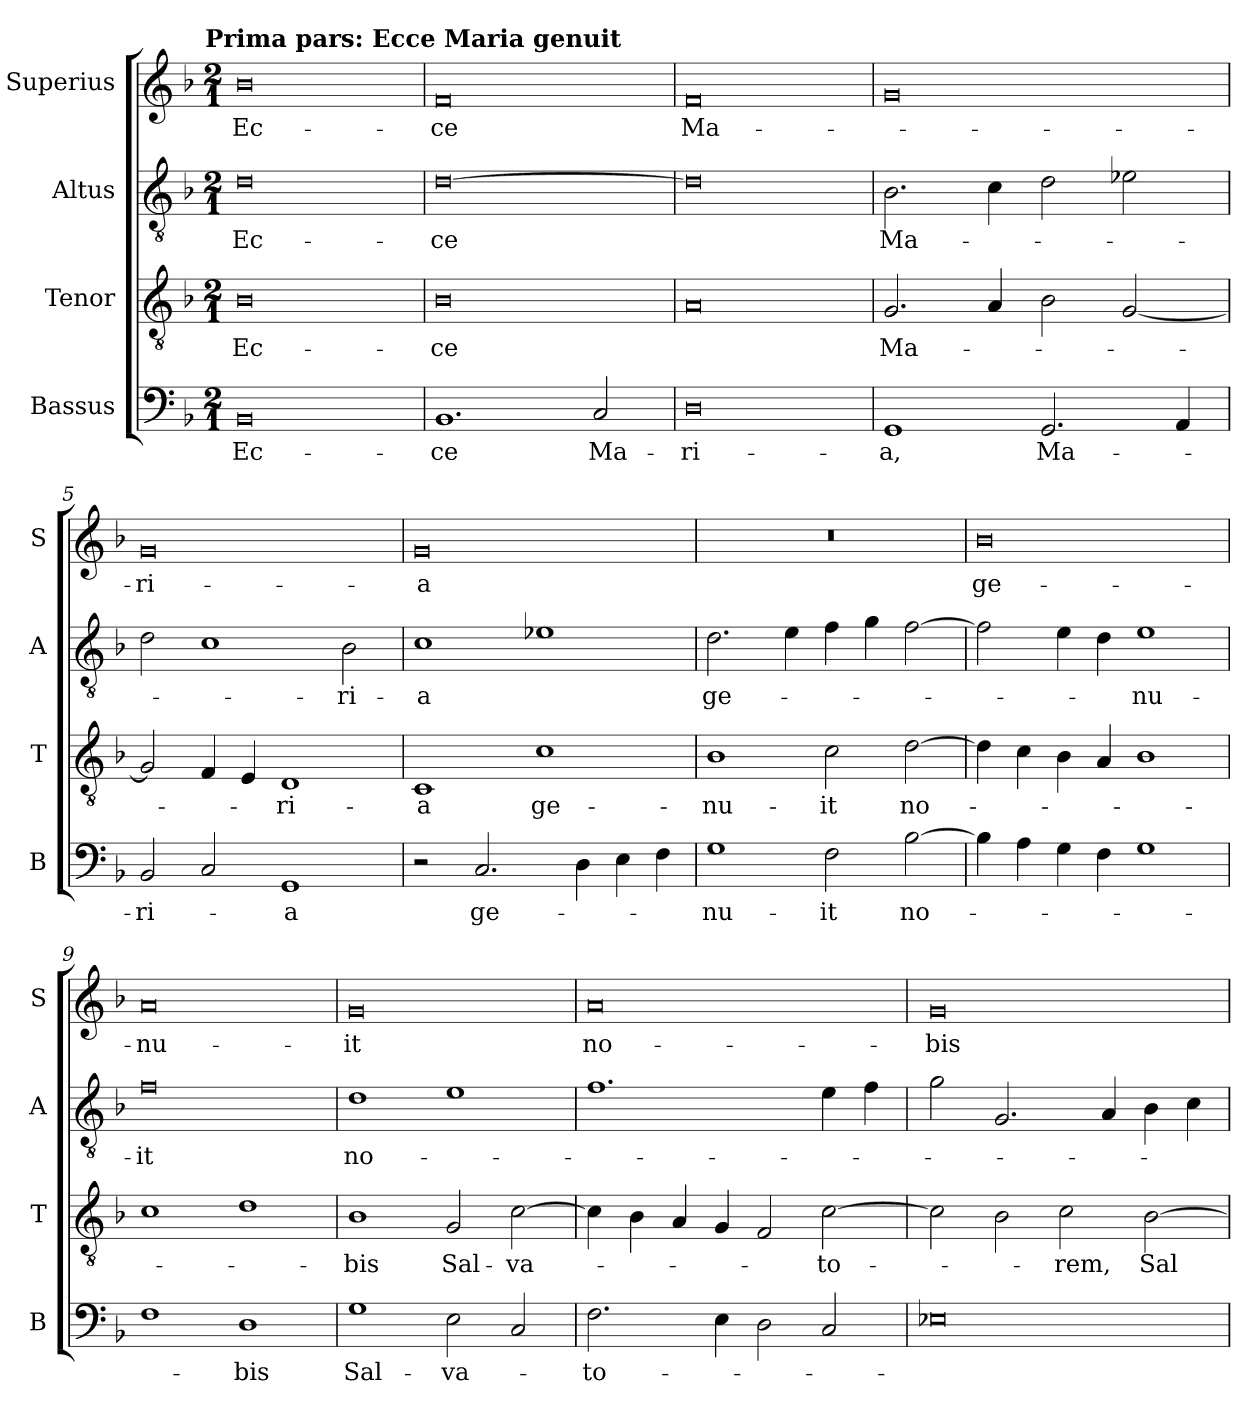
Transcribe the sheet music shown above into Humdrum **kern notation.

**kern	**text	**kern	**text	**kern	**text	**kern	**text
*part4	*part4	*part3	*part3	*part2	*part2	*part1	*part1
*staff4	*staff4	*staff3	*staff3	*staff2	*staff2	*staff1	*staff1
*I"Bassus	*	*I"Tenor	*	*I"Altus	*	*I"Superius	*
*I'B	*	*I'T	*	*I'A	*	*I'S	*
*clefF4	*	*clefGv2	*	*clefGv2	*	*clefG2	*
*k[b-]	*	*k[b-]	*	*k[b-]	*	*k[b-]	*
*F:	*	*F:	*	*F:	*	*F:	*
!!LO:TX:omd:t=Prima pars&colon; Ecce Maria genuit
*M2/1	*	*M2/1	*	*M2/1	*	*M2/1	*
=1	=1	=1	=1	=1	=1	=1	=1
0BB-	Ec-	0B-	Ec-	0d	Ec-	0b-	Ec-
=2	=2	=2	=2	=2	=2	=2	=2
1.BB-	-ce	0B-	-ce	[0d	-ce	0f	-ce
2C	Ma-	.	.	.	.	.	.
=3	=3	=3	=3	=3	=3	=3	=3
0D	-ri-	0A	.	0d]	.	0f	Ma-
=4	=4	=4	=4	=4	=4	=4	=4
1GG	-a,	2.G	Ma-	2.B-	Ma-	0g	.
.	.	4A	.	4c	.	.	.
2.GG	Ma-	2B-	.	2d	.	.	.
.	.	[2G	.	2e-X	.	.	.
4AA	.	.	.	.	.	.	.
=5	=5	=5	=5	=5	=5	=5	=5
2BB-	-ri-	2G]	.	2d	.	0g	-ri-
2C	.	4F	.	1c	.	.	.
.	.	4E	.	.	.	.	.
1GG	-a	1D	-ri-	.	.	.	.
.	.	.	.	2B-	-ri-	.	.
=6	=6	=6	=6	=6	=6	=6	=6
2r	.	1C	-a	1c	-a	0g	-a
2.C	ge-	.	.	.	.	.	.
.	.	1c	ge-	1e-X	.	.	.
4D	.	.	.	.	.	.	.
4E	.	.	.	.	.	.	.
4F	.	.	.	.	.	.	.
=7	=7	=7	=7	=7	=7	=7	=7
1G	-nu-	1B-	-nu-	2.d	ge-	0r	.
.	.	.	.	4e	.	.	.
2F	-it	2c	-it	4f	.	.	.
.	.	.	.	4g	.	.	.
[2B-	no-	[2d	no-	[2f	.	.	.
=8	=8	=8	=8	=8	=8	=8	=8
4B-]	.	4d]	.	2f]	.	0b-	ge-
4A	.	4c	.	.	.	.	.
4G	.	4B-	.	4e	.	.	.
4F	.	4A	.	4d	.	.	.
1G	.	1B-	.	1e	-nu-	.	.
=9	=9	=9	=9	=9	=9	=9	=9
1F	.	1c	.	0f	-it	0a	-nu-
1D	-bis	1d	.	.	.	.	.
=10	=10	=10	=10	=10	=10	=10	=10
1G	Sal-	1B-	-bis	1d	no-	0g	-it
2E	-va-	2G	Sal-	1e	.	.	.
2C	.	[2c	-va-	.	.	.	.
=11	=11	=11	=11	=11	=11	=11	=11
2.F	-to-	4c]	.	1.f	.	0a	no-
.	.	4B-	.	.	.	.	.
.	.	4A	.	.	.	.	.
4E	.	4G	.	.	.	.	.
2D	.	2F	.	.	.	.	.
2C	.	[2c	-to-	4e	.	.	.
.	.	.	.	4f	.	.	.
=12	=12	=12	=12	=12	=12	=12	=12
0E-X	.	2c]	.	2g	.	0g	-bis
.	.	2B-	.	2.G	.	.	.
.	.	2c	-rem,	.	.	.	.
.	.	.	.	4A	.	.	.
.	.	[2B-	Sal-	4B-	.	.	.
.	.	.	.	4c	.	.	.
=	=	=	=	=	=	=	=
*-	*-	*-	*-	*-	*-	*-	*-
